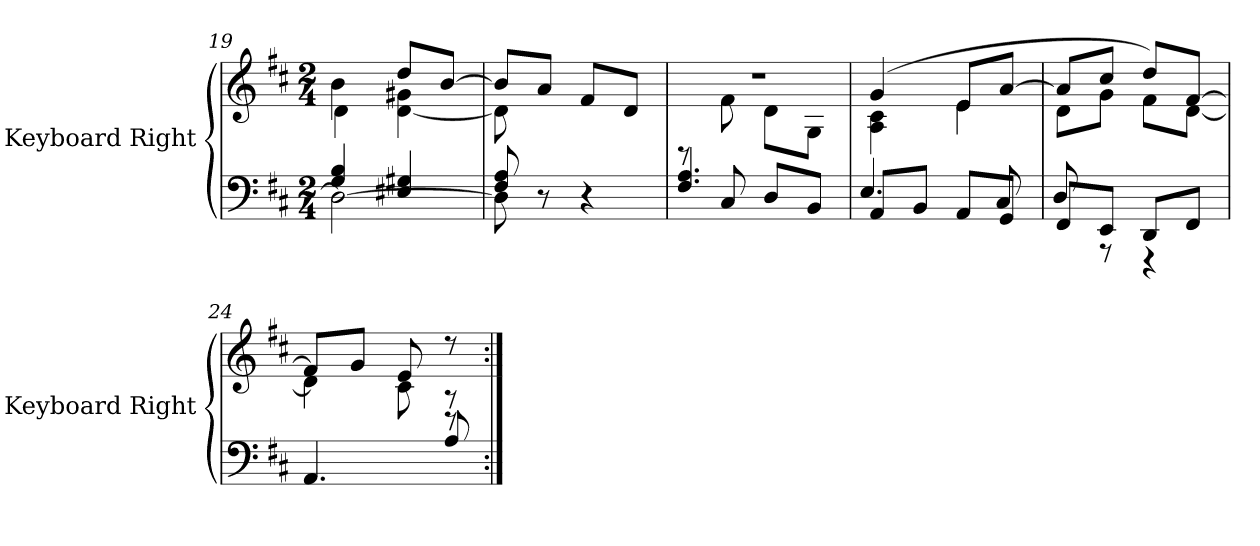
**kern	**kern
*part1	*part1
*staff2	*staff1
*I"Keyboard Right	*
*I'Keyboard Right	*
*clefF4	*clefG2
*k[f#c#]	*k[f#c#]
*D:	*D:
*M2/4	*M2/4
=19	=19
*^	*^
2D\_	4G/ 4B/	4b\	4d\
.	4E#X/ 4G#X/	8dd/L	[4d\ 4g#X\
.	.	[8b/J	.
=20	=20	=20	=20
8D\]	8F#/ 8A/	8b/L]	8d\]
8r	4.ryy	8a/J	4.ryy
4r	.	8f#/L	.
.	.	8d/J	.
!!LO:LB:g=z	!!
=21	=21	=21	=21
8r	4.F#/ 4.A/	2r	8ryy
8C#/	.	.	8f#\
8D/L	.	.	8d\L
8BB/J	8ryy	.	8G\J
=22	=22	=22	=22
8AA/L	4.E/	(>4g/	4A\ 4c#\
8BB/J	.	.	.
8AA/L	.	8e/L	4e\
8GG/J	8C#/	[8a/J	.
=23	=23	=23	=23
8FF#/L	8D/	8a/L]	8d\L
8EE/J	8r	8cc#/J	8g\J
8DD/L	4r	8dd/L)	8f#\L
8FF#/J	.	[8f#/J	[8d\J
=24	=24	=24	=24
4.AA/	4.ryy	8f#/L]	4d\]
.	.	8g/J	.
.	.	8e/	8c#\
8r	8A/	8r	8r
*v	*v	*	*
*	*v	*v
=:|!	=:|!
*-	*-
